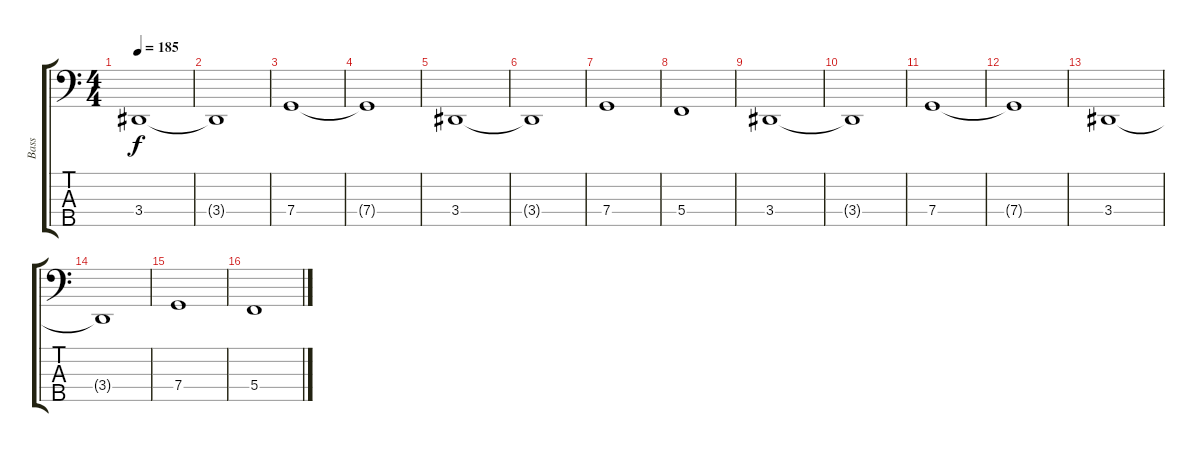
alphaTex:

\track ("Bass" "Bass") {instrument electricbassfinger}
\staff {score tabs}
\tuning (Eb2 Bb1 F1 C1 G0) {hide}
\ts (4 4)
\tempo 185
\clef f4
\ks c
3.4.1{dy f} |
3.4{t}.1 |
7.4.1 |
7.4{t}.1 |
3.4.1 |
3.4{t}.1 |
7.4.1 |
5.4.1 |
3.4.1 |
3.4{t}.1 |
7.4.1 |
7.4{t}.1 |
3.4.1 |
3.4{t}.1 |
7.4.1 |
5.4.1
